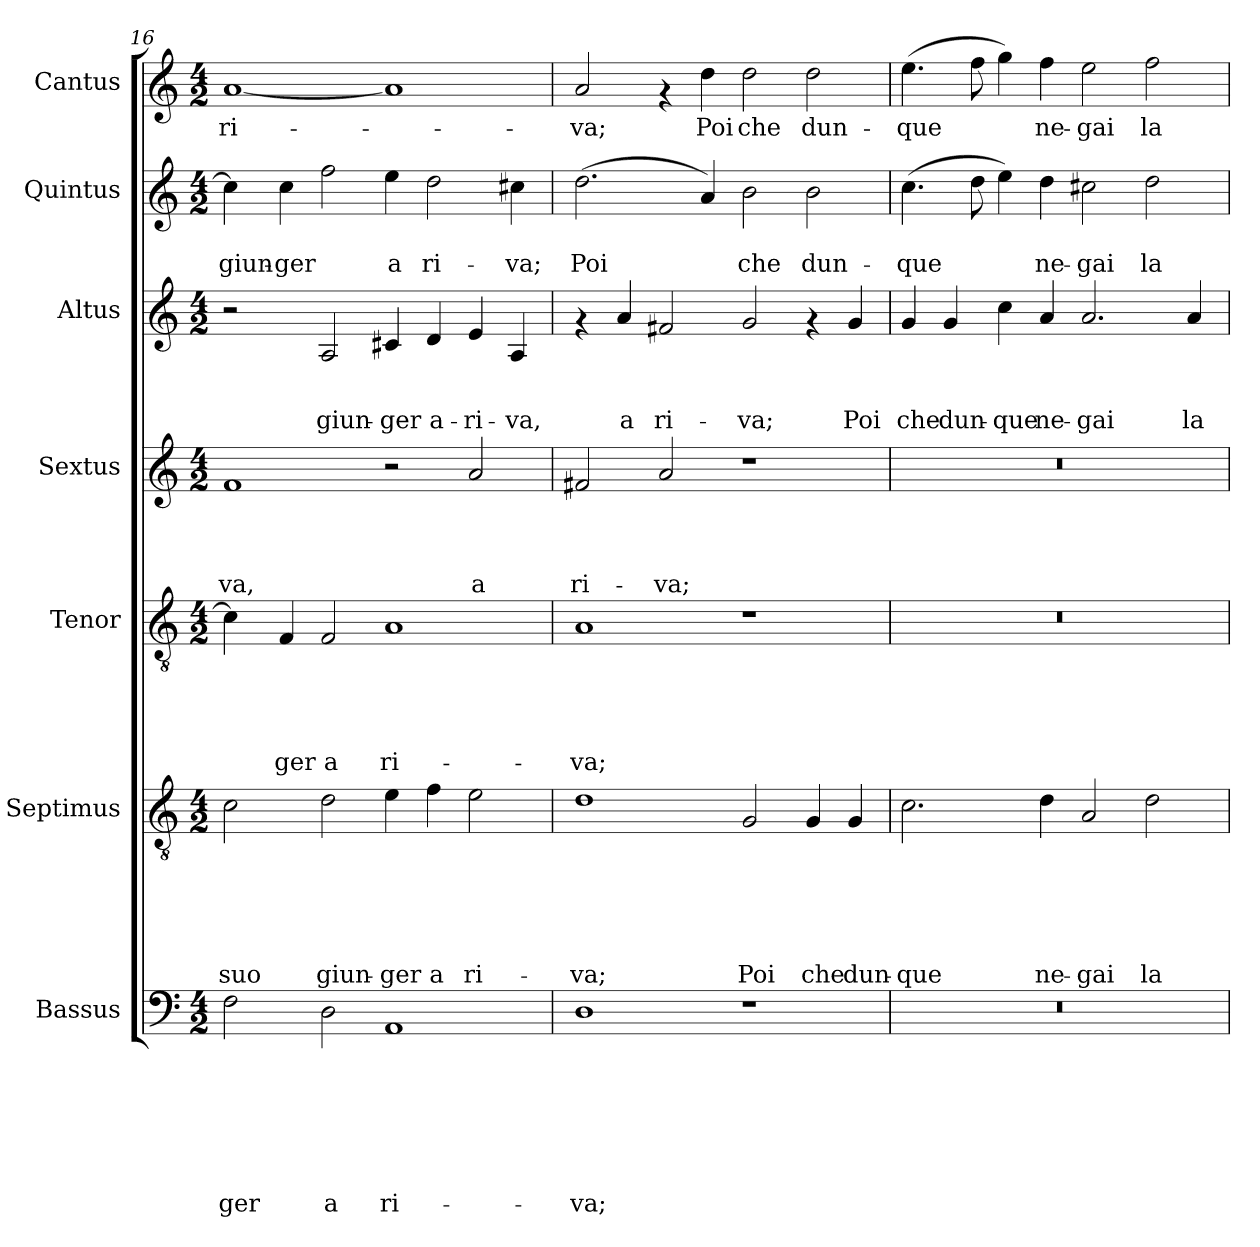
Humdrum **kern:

**kern	**text	**text	**text	**text	**text	**text	**text	**kern	**text	**text	**text	**text	**text	**text	**kern	**text	**text	**text	**text	**text	**kern	**text	**text	**text	**text	**kern	**text	**text	**text	**kern	**text	**text	**kern	**text
*part7	*part7	*part7	*part7	*part7	*part7	*part7	*part7	*part6	*part6	*part6	*part6	*part6	*part6	*part6	*part5	*part5	*part5	*part5	*part5	*part5	*part4	*part4	*part4	*part4	*part4	*part3	*part3	*part3	*part3	*part2	*part2	*part2	*part1	*part1
*staff7	*staff7	*staff7	*staff7	*staff7	*staff7	*staff7	*staff7	*staff6	*staff6	*staff6	*staff6	*staff6	*staff6	*staff6	*staff5	*staff5	*staff5	*staff5	*staff5	*staff5	*staff4	*staff4	*staff4	*staff4	*staff4	*staff3	*staff3	*staff3	*staff3	*staff2	*staff2	*staff2	*staff1	*staff1
*I"Bassus	*	*	*	*	*	*	*	*I"Septimus	*	*	*	*	*	*	*I"Tenor	*	*	*	*	*	*I"Sextus	*	*	*	*	*I"Altus	*	*	*	*I"Quintus	*	*	*I"Cantus	*
*clefF4	*	*	*	*	*	*	*	*clefGv2	*	*	*	*	*	*	*clefGv2	*	*	*	*	*	*clefG2	*	*	*	*	*clefG2	*	*	*	*clefG2	*	*	*clefG2	*
*k[]	*	*	*	*	*	*	*	*k[]	*	*	*	*	*	*	*k[]	*	*	*	*	*	*k[]	*	*	*	*	*k[]	*	*	*	*k[]	*	*	*k[]	*
*C:	*	*	*	*	*	*	*	*C:	*	*	*	*	*	*	*C:	*	*	*	*	*	*C:	*	*	*	*	*C:	*	*	*	*C:	*	*	*C:	*
*M4/2	*	*	*	*	*	*	*	*M4/2	*	*	*	*	*	*	*M4/2	*	*	*	*	*	*M4/2	*	*	*	*	*M4/2	*	*	*	*M4/2	*	*	*M4/2	*
=16	=16	=16	=16	=16	=16	=16	=16	=16	=16	=16	=16	=16	=16	=16	=16	=16	=16	=16	=16	=16	=16	=16	=16	=16	=16	=16	=16	=16	=16	=16	=16	=16	=16	=16
!	!	!	!	!	!	!	!LO:LY:b	!	!	!	!	!	!	!LO:LY:b	!	!	!	!	!	!	!	!	!	!	!LO:LY:b	!	!	!	!	!	!	!LO:LY:b	!	!LO:LY:b
2F\	.	.	.	.	.	.	-ger	2c\	.	.	.	.	.	suo	4c\]	.	.	.	.	.	1f	.	.	.	-va,	2r	.	.	.	4cc\]	.	giun-	[<1a	ri-
!	!	!	!	!	!	!	!	!	!	!	!	!	!	!	!	!	!	!	!	!LO:LY:b	!	!	!	!	!	!	!	!	!	!	!	!LO:LY:b	!	!
.	.	.	.	.	.	.	.	.	.	.	.	.	.	.	4F/	.	.	.	.	-ger	.	.	.	.	.	.	.	.	.	4cc\	.	-ger	.	.
!	!	!	!	!	!	!	!LO:LY:b	!	!	!	!	!	!	!LO:LY:b	!	!	!	!	!	!LO:LY:b	!	!	!	!	!	!	!	!	!LO:LY:b	!	!	!	!	!
2D\	.	.	.	.	.	.	a	2d\	.	.	.	.	.	giun-	2F/	.	.	.	.	a	.	.	.	.	.	2A/	.	.	-giun-	2ff\	.	.	.	.
!	!	!	!	!	!	!	!LO:LY:b	!	!	!	!	!	!	!LO:LY:b	!	!	!	!	!	!LO:LY:b	!	!	!	!	!	!	!	!	!LO:LY:b	!	!	!LO:LY:b	!	!
1AA	.	.	.	.	.	.	ri-	4e\	.	.	.	.	.	-ger	1A	.	.	.	.	ri-	2r	.	.	.	.	4c#X/	.	.	-ger	4ee\	.	a	1a]	.
!	!	!	!	!	!	!	!	!	!	!	!	!	!	!LO:LY:b	!	!	!	!	!	!	!	!	!	!	!	!	!	!	!LO:LY:b	!	!	!LO:LY:b	!	!
.	.	.	.	.	.	.	.	4f\	.	.	.	.	.	a	.	.	.	.	.	.	.	.	.	.	.	4d/	.	.	a-	2dd\	.	ri-	.	.
!	!	!	!	!	!	!	!	!	!	!	!	!	!	!LO:LY:b	!	!	!	!	!	!	!	!	!	!	!LO:LY:b	!	!	!	!LO:LY:b	!	!	!	!	!
.	.	.	.	.	.	.	.	2e\	.	.	.	.	.	ri-	.	.	.	.	.	.	2a/	.	.	.	a	4e/	.	.	-ri-	.	.	.	.	.
!	!	!	!	!	!	!	!	!	!	!	!	!	!	!	!	!	!	!	!	!	!	!	!	!	!	!	!	!	!LO:LY:b	!	!	!LO:LY:b	!	!
.	.	.	.	.	.	.	.	.	.	.	.	.	.	.	.	.	.	.	.	.	.	.	.	.	.	4A/	.	.	-va,	4cc#X\	.	-va;	.	.
!!LO:PB:g=z
=17	=17	=17	=17	=17	=17	=17	=17	=17	=17	=17	=17	=17	=17	=17	=17	=17	=17	=17	=17	=17	=17	=17	=17	=17	=17	=17	=17	=17	=17	=17	=17	=17	=17	=17
!	!	!	!	!	!	!	!LO:LY:b	!	!	!	!	!	!	!LO:LY:b	!	!	!	!	!	!LO:LY:b	!	!	!	!	!LO:LY:b	!	!	!	!	!	!	!LO:LY:b	!	!LO:LY:b
1D	.	.	.	.	.	.	-va;	1d	.	.	.	.	.	-va;	1A	.	.	.	.	-va;	2f#X/	.	.	.	ri-	4rf	.	.	.	(>2.dd\	.	Poi	2a/	-va;
!	!	!	!	!	!	!	!	!	!	!	!	!	!	!	!	!	!	!	!	!	!	!	!	!	!	!	!	!	!LO:LY:b	!	!	!	!	!
.	.	.	.	.	.	.	.	.	.	.	.	.	.	.	.	.	.	.	.	.	.	.	.	.	.	4a/	.	.	a	.	.	.	.	.
!	!	!	!	!	!	!	!	!	!	!	!	!	!	!	!	!	!	!	!	!	!	!	!	!	!LO:LY:b	!	!	!	!LO:LY:b	!	!	!	!	!
.	.	.	.	.	.	.	.	.	.	.	.	.	.	.	.	.	.	.	.	.	2a/	.	.	.	-va;	2f#X/	.	.	ri-	.	.	.	4rf	.
!	!	!	!	!	!	!	!	!	!	!	!	!	!	!	!	!	!	!	!	!	!	!	!	!	!	!	!	!	!	!	!	!	!	!LO:LY:b
.	.	.	.	.	.	.	.	.	.	.	.	.	.	.	.	.	.	.	.	.	.	.	.	.	.	.	.	.	.	4a/)	.	.	4dd\	Poi
!	!	!	!	!	!	!	!	!	!	!	!	!	!	!LO:LY:b	!	!	!	!	!	!	!	!	!	!	!	!	!	!	!LO:LY:b	!	!	!LO:LY:b	!	!LO:LY:b
1r	.	.	.	.	.	.	.	2G/	.	.	.	.	.	Poi	1r	.	.	.	.	.	1r	.	.	.	.	2g/	.	.	-va;	2b\	.	che	2dd\	che
!	!	!	!	!	!	!	!	!	!	!	!	!	!	!LO:LY:b	!	!	!	!	!	!	!	!	!	!	!	!	!	!	!	!	!	!LO:LY:b	!	!LO:LY:b
.	.	.	.	.	.	.	.	4G/	.	.	.	.	.	che	.	.	.	.	.	.	.	.	.	.	.	4rf	.	.	.	2b\	.	dun-	2dd\	dun-
!	!	!	!	!	!	!	!	!	!	!	!	!	!	!LO:LY:b	!	!	!	!	!	!	!	!	!	!	!	!	!	!	!LO:LY:b	!	!	!	!	!
.	.	.	.	.	.	.	.	4G/	.	.	.	.	.	dun-	.	.	.	.	.	.	.	.	.	.	.	4g/	.	.	Poi	.	.	.	.	.
=18	=18	=18	=18	=18	=18	=18	=18	=18	=18	=18	=18	=18	=18	=18	=18	=18	=18	=18	=18	=18	=18	=18	=18	=18	=18	=18	=18	=18	=18	=18	=18	=18	=18	=18
!	!	!	!	!	!	!	!	!	!	!	!	!	!	!LO:LY:b	!	!	!	!	!	!	!	!	!	!	!	!	!	!	!LO:LY:b	!	!	!LO:LY:b	!	!LO:LY:b
0r	.	.	.	.	.	.	.	2.c\	.	.	.	.	.	-que	0r	.	.	.	.	.	0r	.	.	.	.	4g/	.	.	che	(>4.cc\	.	-que	(>4.ee\	-que
!	!	!	!	!	!	!	!	!	!	!	!	!	!	!	!	!	!	!	!	!	!	!	!	!	!	!	!	!	!LO:LY:b	!	!	!	!	!
.	.	.	.	.	.	.	.	.	.	.	.	.	.	.	.	.	.	.	.	.	.	.	.	.	.	4g/	.	.	dun-	.	.	.	.	.
.	.	.	.	.	.	.	.	.	.	.	.	.	.	.	.	.	.	.	.	.	.	.	.	.	.	.	.	.	.	8dd\	.	.	8ff\	.
!	!	!	!	!	!	!	!	!	!	!	!	!	!	!	!	!	!	!	!	!	!	!	!	!	!	!	!	!	!LO:LY:b	!	!	!	!	!
.	.	.	.	.	.	.	.	.	.	.	.	.	.	.	.	.	.	.	.	.	.	.	.	.	.	4cc\	.	.	-que	4ee\)	.	.	4gg\)	.
!	!	!	!	!	!	!	!	!	!	!	!	!	!	!LO:LY:b	!	!	!	!	!	!	!	!	!	!	!	!	!	!	!LO:LY:b	!	!	!LO:LY:b	!	!LO:LY:b
.	.	.	.	.	.	.	.	4d\	.	.	.	.	.	ne-	.	.	.	.	.	.	.	.	.	.	.	4a/	.	.	ne-	4dd\	.	ne-	4ff\	ne-
!	!	!	!	!	!	!	!	!	!	!	!	!	!	!LO:LY:b	!	!	!	!	!	!	!	!	!	!	!	!	!	!	!LO:LY:b	!	!	!LO:LY:b	!	!LO:LY:b
.	.	.	.	.	.	.	.	2A/	.	.	.	.	.	-gai	.	.	.	.	.	.	.	.	.	.	.	2.a/	.	.	-gai	2cc#X\	.	-gai	2ee\	-gai
!	!	!	!	!	!	!	!	!	!	!	!	!	!	!LO:LY:b	!	!	!	!	!	!	!	!	!	!	!	!	!	!	!	!	!	!LO:LY:b	!	!LO:LY:b
.	.	.	.	.	.	.	.	2d\	.	.	.	.	.	la	.	.	.	.	.	.	.	.	.	.	.	.	.	.	.	2dd\	.	la	2ff\	la
!	!	!	!	!	!	!	!	!	!	!	!	!	!	!	!	!	!	!	!	!	!	!	!	!	!	!	!	!	!LO:LY:b	!	!	!	!	!
.	.	.	.	.	.	.	.	.	.	.	.	.	.	.	.	.	.	.	.	.	.	.	.	.	.	4a/	.	.	la	.	.	.	.	.
=	=	=	=	=	=	=	=	=	=	=	=	=	=	=	=	=	=	=	=	=	=	=	=	=	=	=	=	=	=	=	=	=	=	=
*-	*-	*-	*-	*-	*-	*-	*-	*-	*-	*-	*-	*-	*-	*-	*-	*-	*-	*-	*-	*-	*-	*-	*-	*-	*-	*-	*-	*-	*-	*-	*-	*-	*-	*-
